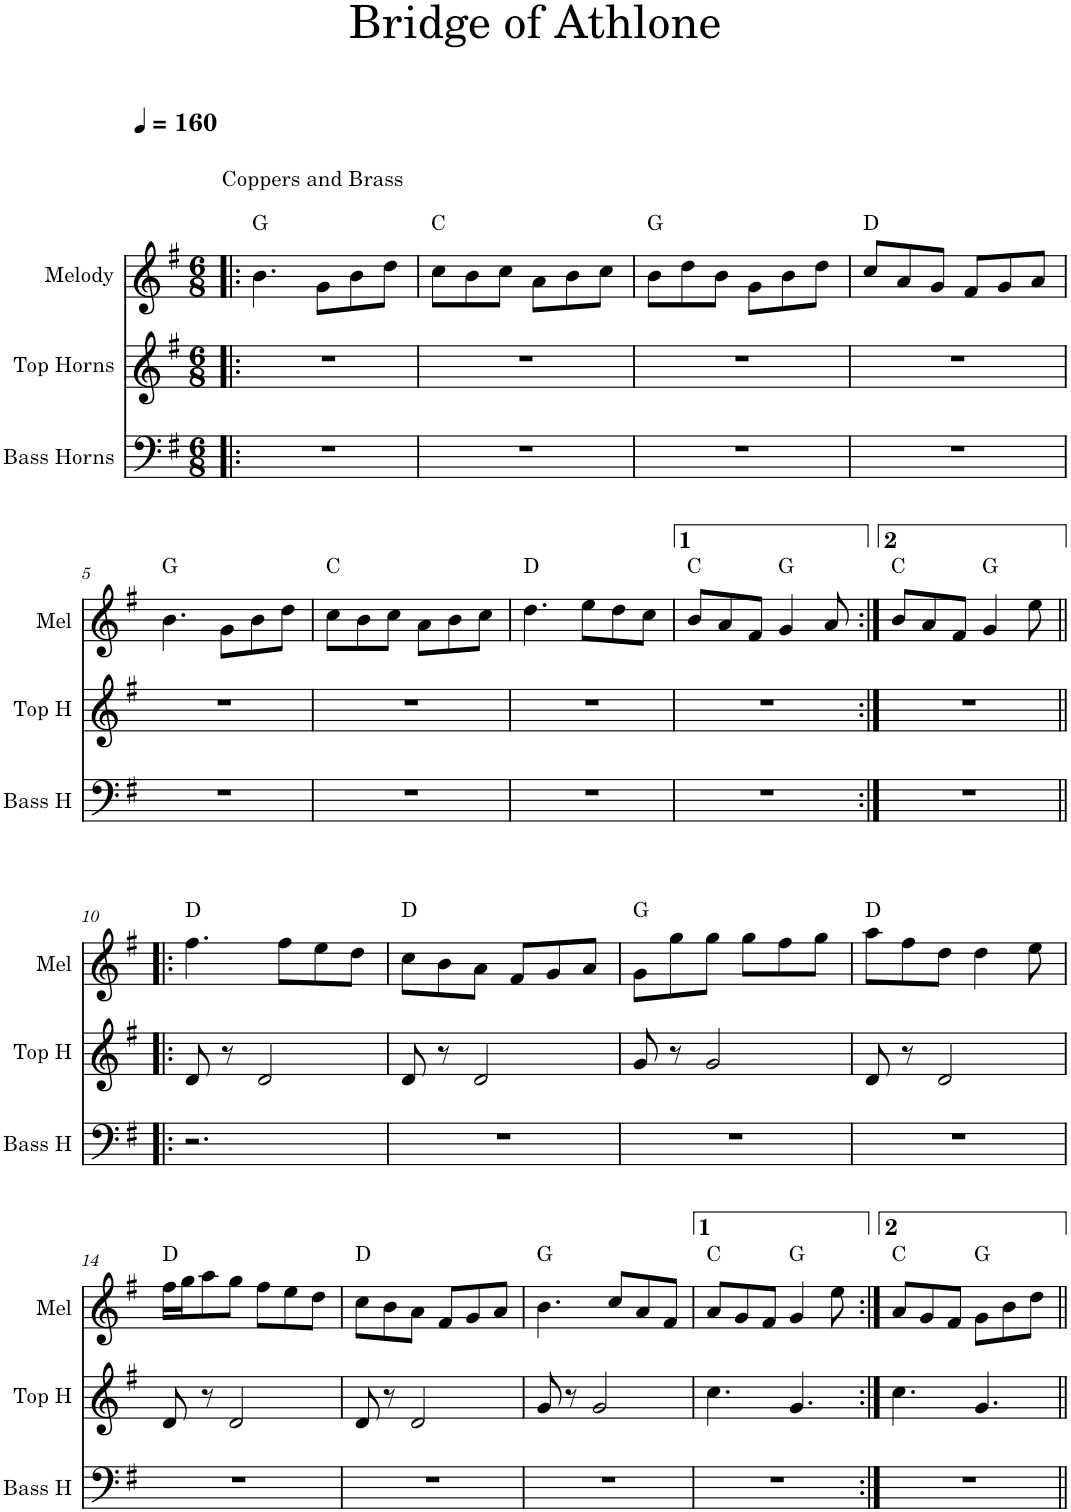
**kern	**kern	**kern	**harte
*part3	*part2	*part1	*part1
*staff3	*staff2	*staff1	*
*I"Bass Horns	*I"Top Horns	*I"Melody	*
*I'Bass H	*I'Top H	*I'Mel	*
*clefF4	*clefG2	*clefG2	*
*	*Trd7c12	*	*
*k[f#]	*k[f#]	*k[f#]	*
*G:	*G:	*G:	*
*M6/8	*M6/8	*M6/8	*
*MM160	*MM160	*MM160	*
=1!|:	=1!|:	=1!|:	=1!|:
!	!	!LO:TX:a:t=Coppers and Brass	!
2.r	2.r	4.b\	G:maj
.	.	8g\L	.
.	.	8b\	.
.	.	8dd\J	.
=2	=2	=2	=2
2.r	2.r	8cc\L	C:maj
.	.	8b\	.
.	.	8cc\J	.
.	.	8a\L	.
.	.	8b\	.
.	.	8cc\J	.
=3	=3	=3	=3
2.r	2.r	8b\L	G:maj
.	.	8dd\	.
.	.	8b\J	.
.	.	8g\L	.
.	.	8b\	.
.	.	8dd\J	.
=4	=4	=4	=4
2.r	2.r	8cc/L	D:maj
.	.	8a/	.
.	.	8g/J	.
.	.	8f#/L	.
.	.	8g/	.
.	.	8a/J	.
!!LO:LB:g=z
=5	=5	=5	=5
2.r	2.r	4.b\	G:maj
.	.	8g\L	.
.	.	8b\	.
.	.	8dd\J	.
=6	=6	=6	=6
2.r	2.r	8cc\L	C:maj
.	.	8b\	.
.	.	8cc\J	.
.	.	8a\L	.
.	.	8b\	.
.	.	8cc\J	.
=7	=7	=7	=7
2.r	2.r	4.dd\	D:maj
.	.	8ee\L	.
.	.	8dd\	.
.	.	8cc\J	.
=8	=8	=8	=8
2.r	2.r	8b/L	C:maj
.	.	8a/	.
.	.	8f#/J	.
.	.	4g/	G:maj
.	.	8a/	.
=9:|!	=9:|!	=9:|!	=9:|!
2.r	2.r	8b/L	C:maj
.	.	8a/	.
.	.	8f#/J	.
.	.	4g/	G:maj
.	.	8ee\	.
!!LO:LB:g=z
=10!|:	=10!|:	=10!|:	=10!|:
2.r	8d/	4.ff#\	D:maj
.	8r	.	.
.	2d/	.	.
.	.	8ff#\L	.
.	.	8ee\	.
.	.	8dd\J	.
=11	=11	=11	=11
2.r	8d/	8cc\L	D:maj
.	8r	8b\	.
.	2d/	8a\J	.
.	.	8f#/L	.
.	.	8g/	.
.	.	8a/J	.
=12	=12	=12	=12
2.r	8g/	8g\L	G:maj
.	8r	8gg\	.
.	2g/	8gg\J	.
.	.	8gg\L	.
.	.	8ff#\	.
.	.	8gg\J	.
=13	=13	=13	=13
2.r	8d/	8aa\L	D:maj
.	8r	8ff#\	.
.	2d/	8dd\J	.
.	.	4dd\	.
.	.	8ee\	.
!!LO:LB:g=z
=14	=14	=14	=14
2.r	8d/	16ff#\LL	D:maj
.	.	16gg\J	.
.	8r	8aa\	.
.	2d/	8gg\J	.
.	.	8ff#\L	.
.	.	8ee\	.
.	.	8dd\J	.
=15	=15	=15	=15
2.r	8d/	8cc\L	D:maj
.	8r	8b\	.
.	2d/	8a\J	.
.	.	8f#/L	.
.	.	8g/	.
.	.	8a/J	.
=16	=16	=16	=16
2.r	8g/	4.b\	G:maj
.	8r	.	.
.	2g/	.	.
.	.	8cc/L	.
.	.	8a/	.
.	.	8f#/J	.
=17	=17	=17	=17
2.r	4.cc\	8a/L	C:maj
.	.	8g/	.
.	.	8f#/J	.
.	4.g/	4g/	G:maj
.	.	8ee\	.
=18:|!	=18:|!	=18:|!	=18:|!
2.r	4.cc\	8a/L	C:maj
.	.	8g/	.
.	.	8f#/J	.
.	4.g/	8g\L	G:maj
.	.	8b\	.
.	.	8dd\J	.
=||	=||	=||	=||
*-	*-	*-	*-
